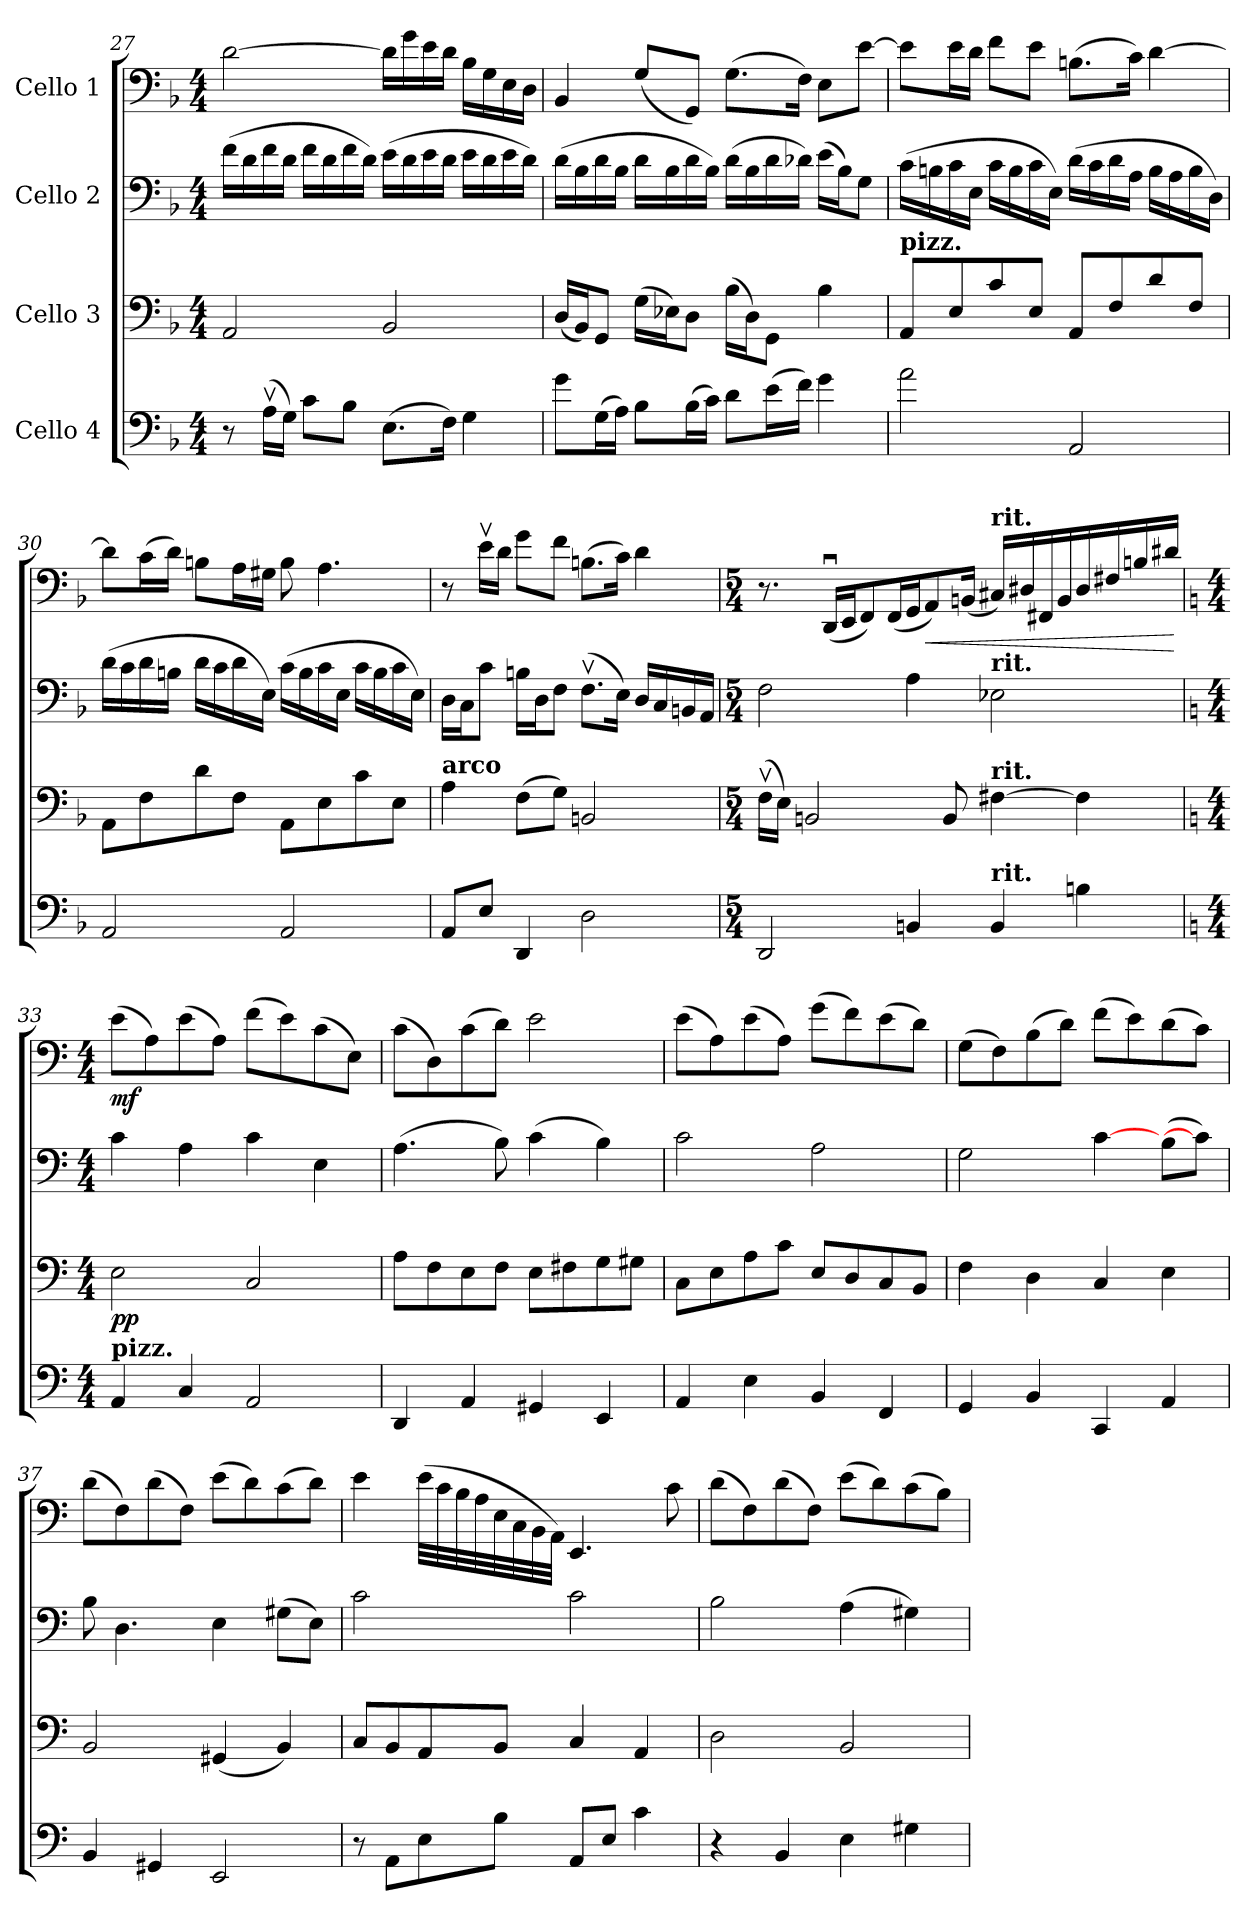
**kern	**kern	**dynam	**kern	**kern	**dynam
*part4	*part3	*part3	*part2	*part1	*part1
*staff4	*staff3	*staff3	*staff2	*staff1	*staff1
*I"Cello 4	*I"Cello 3	*	*I"Cello 2	*I"Cello 1	*
!!LO:PB:g=z
*clefF4	*clefF4	*	*clefF4	*clefF4	*
*k[b-]	*k[b-]	*	*k[b-]	*k[b-]	*
*M4/4	*M4/4	*	*M4/4	*M4/4	*
=27	=27	=27	=27	=27	=27
8r	2AA/	.	(>16f\LL	[2d\	.
.	.	.	16d\	.	.
(>16Av\LL	.	.	16f\	.	.
16G\JJ)	.	.	16d\JJ	.	.
8c\L	.	.	16f\LL	.	.
.	.	.	16d\	.	.
8B-\J	.	.	16f\	.	.
.	.	.	16d\JJ)	.	.
(>8.E\L	2BB-/	.	(>16e\LL	16d\LL]	.
.	.	.	16d\	16g\	.
.	.	.	16e\	16e\	.
16F\Jk)	.	.	16d\JJ	16d\JJ	.
4G\	.	.	16e\LL	16B-\LL	.
.	.	.	16d\	16G\	.
.	.	.	16e\	16E\	.
.	.	.	16d\JJ)	16D\JJ	.
=28	=28	=28	=28	=28	=28
8g\L	(<16D/LL	.	(>16d\LL	4BB-/	.
.	16BB-/J)	.	16B-\	.	.
(>16G\L	8GG/J	.	16d\	.	.
16A\JJ)	.	.	16B-\JJ	.	.
8B-\L	(>16G\LL	.	16d\LL	(<8G/L	.
.	16E-X\J)	.	16B-\	.	.
(>16B-\L	8D\J	.	16d\	8GG/J)	.
16c\JJ)	.	.	16B-\JJ)	.	.
8d\L	(>16B-\LL	.	(>16d\LL	(>8.G\L	.
.	16D\J)	.	16B-\	.	.
(>16e\L	8GG\J	.	16d\	.	.
16f\JJ)	.	.	16d-X\JJ)	16F\Jk)	.
4g\	4B-\	.	(>16e\LL	8E\L	.
.	.	.	16B-\J)	.	.
.	.	.	8G\J	[8e\J	.
!!LO:LB:g=z
=29	=29	=29	=29	=29	=29
!	!LO:TX:a:B:t=pizz.	!	!	!	!
2a\	8AA/L	.	(>16c\LL	8e\L]	.
.	.	.	16Bn\	.	.
.	8E/	.	16c\	16e\L	.
.	.	.	16E\JJ	16d\JJ	.
.	8c/	.	16c\LL	8f\L	.
.	.	.	16B\	.	.
.	8E/J	.	16c\	8e\J	.
.	.	.	16E\JJ)	.	.
2AA/	8AA/L	.	(>16d\LL	(>8.Bn\L	.
.	.	.	16c\	.	.
.	8F/	.	16d\	.	.
.	.	.	16A\JJ	16c\Jk)	.
.	8d/	.	16B\LL	[4d\	.
.	.	.	16A\	.	.
.	8F/J	.	16B\	.	.
.	.	.	16D\JJ)	.	.
=30	=30	=30	=30	=30	=30
2AA/	8AA\L	.	(>16d\LL	8d\L]	.
.	.	.	16c\	.	.
.	8F\	.	16d\	(>16c\L	.
.	.	.	16Bn\JJ	16d\JJ)	.
.	8d\	.	16d\LL	8Bn\L	.
.	.	.	16c\	.	.
.	8F\J	.	16d\	16A\L	.
.	.	.	16E\JJ)	16G#X\JJ	.
2AA/	8AA\L	.	(>16c\LL	8B\	.
.	.	.	16B\	.	.
.	8E\	.	16c\	4.A\	.
.	.	.	16E\JJ	.	.
.	8c\	.	16c\LL	.	.
.	.	.	16B\	.	.
.	8E\J	.	16c\	.	.
.	.	.	16E\JJ)	.	.
!!LO:LB:g=z
=31	=31	=31	=31	=31	=31
!	!LO:TX:a:B:t=arco	!	!	!	!
8AA/L	4A\	.	16D\LL	8r	.
.	.	.	16C\J	.	.
8E/J	.	.	8c\J	16ev\LL	.
.	.	.	.	16d\JJ	.
4DD/	(>8F\L	.	16Bn\LL	8g\L	.
.	.	.	16D\J	.	.
.	8G\J)	.	8F\J	8f\J	.
2D\	2BBn/	.	(>8.Fv\L	(>8.Bn\L	.
.	.	.	16E\Jk)	16c\Jk)	.
.	.	.	16D/LL	4d\	.
.	.	.	16C/	.	.
.	.	.	16BBn/	.	.
.	.	.	16AA/JJ	.	.
!!LO:PB:g=z
=32	=32	=32	=32	=32	=32
*M5/4	*M5/4	*	*M5/4	*M5/4	*
2DD/	(>16Fv\LL	.	2F\	8.r	.
.	16E\JJ)	.	.	.	.
.	2BBn/	.	.	.	.
.	.	.	.	(<16DDu/LL	.
.	.	.	.	16EE/J	.
.	.	.	.	8FF/)	.
.	.	.	.	(<16FF/L	.
4BBn/	.	.	4A\	16GG/J	.
!	!	!	!	!	!LO:HP:b
.	.	.	.	8AA/)	<
.	8BB/	.	.	.	.
.	.	.	.	(<16BBn/Jk	.
!	!	!	!	!LO:TX:a:B:t=rit.	!
!	!	!	!LO:TX:a:B:t=rit.	!	!
!	!LO:TX:a:B:t=rit.	!	!	!	!
!LO:TX:a:B:t=rit.	!	!	!	!	!
4BB/	[4F#X\	.	2E-X\	16C#X/LL)	.
.	.	.	.	16D#X/	.
.	.	.	.	16FF#X/	.
.	.	.	.	16BB/	.
4Bn\	4F#\]	.	.	16D#/	.
.	.	.	.	16F#X/	.
.	.	.	.	16Bn/	.
.	.	.	.	16d#X/JJ	.
.	.	.	.	.	[
=33	=33	=33	=33	=33	=33
*k[]	*k[]	*	*k[]	*k[]	*
*M4/4	*M4/4	*	*M4/4	*M4/4	*
*	*	*	*	*MM50	*
!LO:TX:a:B:t=pizz.	!	!	!	!	!
!	!	!LO:DY:b	!	!	!LO:DY:b
4AA/	2E\	pp	4c\	(>8e\L	mf
.	.	.	.	8A\)	.
4C/	.	.	4A\	(>8e\	.
.	.	.	.	8A\J)	.
2AA/	2C/	.	4c\	(>8f\L	.
.	.	.	.	8e\)	.
.	.	.	4E\	(>8c\	.
.	.	.	.	8E\J)	.
!!LO:LB:g=z
=34	=34	=34	=34	=34	=34
4DD/	8A\L	.	(>4.A\	(>8c\L	.
.	8F\	.	.	8D\)	.
4AA/	8E\	.	.	(>8c\	.
.	8F\J	.	8B\)	8d\J)	.
4GG#X/	8E\L	.	(>4c\	2e\	.
.	8F#X\	.	.	.	.
4EE/	8G\	.	4B\)	.	.
.	8G#X\J	.	.	.	.
=35	=35	=35	=35	=35	=35
4AA/	8C\L	.	2c\	(>8e\L	.
.	8E\	.	.	8A\)	.
4E\	8A\	.	.	(>8e\	.
.	8c\J	.	.	8A\J)	.
4BB/	8E/L	.	2A\	(>8g\L	.
.	8D/	.	.	8f\)	.
4FF/	8C/	.	.	(>8e\	.
.	8BB/J	.	.	8d\J)	.
=36	=36	=36	=36	=36	=36
4GG/	4F\	.	2G\	(>8G\L	.
.	.	.	.	8F\)	.
4BB/	4D\	.	.	(>8B\	.
.	.	.	.	8d\J)	.
4CC/	4C/	.	[4c\	(>8f\L	.
.	.	.	.	8e\)	.
4AA/	4E\	.	(>8B\L	(>8d\	.
.	.	.	8c\J])	8c\J)	.
!!LO:LB:g=z
=37	=37	=37	=37	=37	=37
4BB/	2BB/	.	8B\	(>8d\L	.
.	.	.	4.D\	8F\)	.
4GG#X/	.	.	.	(>8d\	.
.	.	.	.	8F\J)	.
2EE/	(<4GG#X/	.	4E\	(>8e\L	.
.	.	.	.	8d\)	.
.	4BB/)	.	(>8G#X\L	(>8c\	.
.	.	.	8E\J)	8d\J)	.
=38	=38	=38	=38	=38	=38
8r	8C/L	.	2c\	4e\	.
8AA\L	8BB/	.	.	.	.
8E\	8AA/	.	.	(>32e\LLL	.
.	.	.	.	32c\	.
.	.	.	.	32B\	.
.	.	.	.	32A\	.
8B\J	8BB/J	.	.	32E\	.
.	.	.	.	32C\	.
.	.	.	.	32BB\	.
.	.	.	.	32AA\JJJ)	.
8AA/L	4C/	.	2c\	4.EE/	.
8E/J	.	.	.	.	.
4c\	4AA/	.	.	.	.
.	.	.	.	8c\	.
=39	=39	=39	=39	=39	=39
4r	2D\	.	2B\	(>8d\L	.
.	.	.	.	8F\)	.
4BB/	.	.	.	(>8d\	.
.	.	.	.	8F\J)	.
4E\	2BB/	.	(>4A\	(>8e\L	.
.	.	.	.	8d\)	.
4G#X\	.	.	4G#X\)	(>8c\	.
.	.	.	.	8B\J)	.
=	=	=	=	=	=
*-	*-	*-	*-	*-	*-
